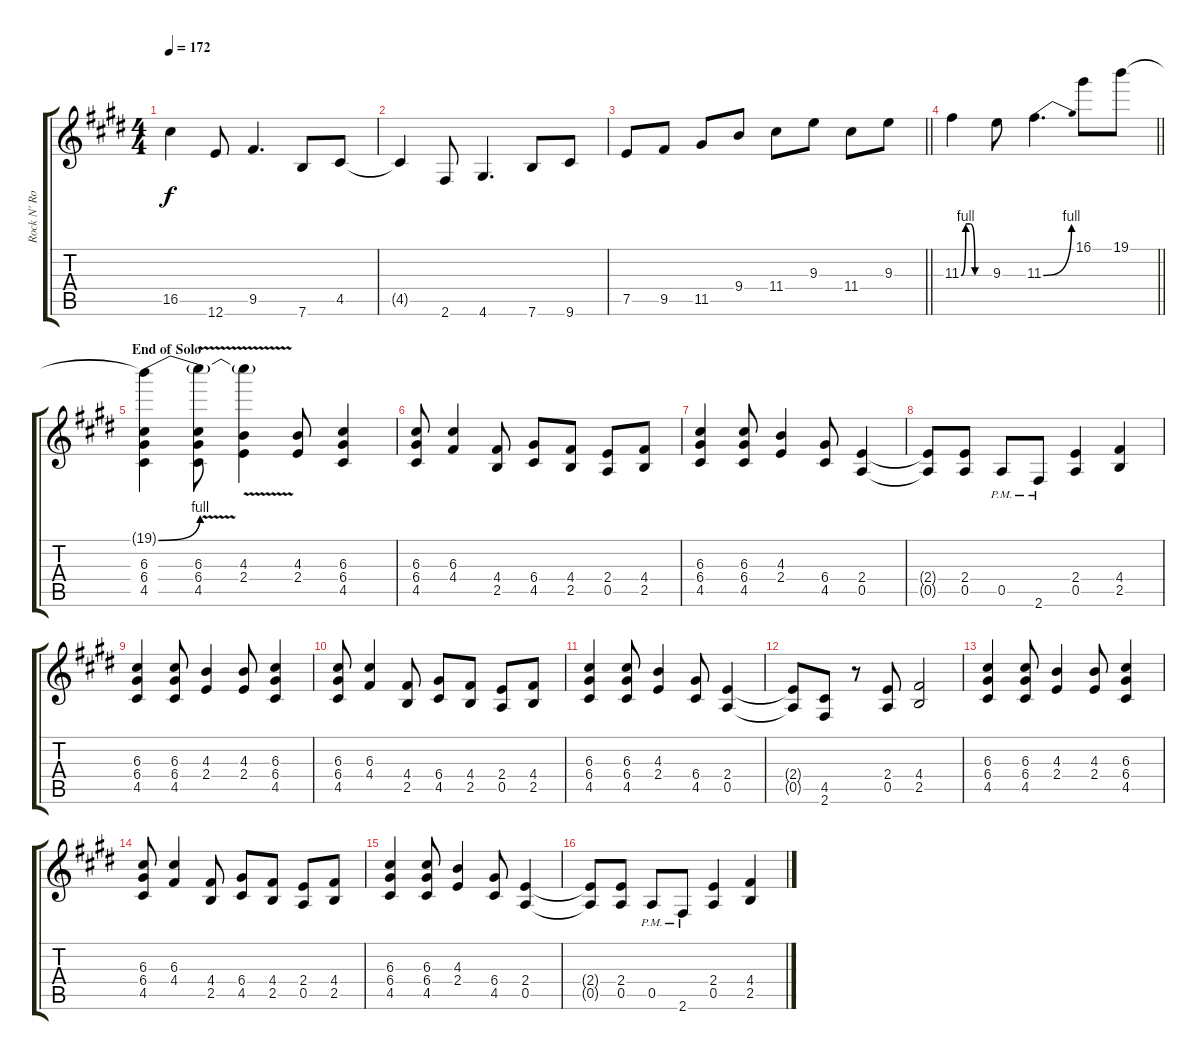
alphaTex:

\track ("Rock N' Rolf" "Rock N' Ro") {instrument distortionguitar}
\staff {score tabs}
\tuning (E4 B3 G3 D3 A2 E2) {hide}
\ts (4 4)
\tempo 172
\clef g2
\ks c#minor
16.5{t}.4{dy f} 12.6.8 9.5.4{d} 7.6.8 4.5.8 |
4.5{t}.4 2.6.8 4.6.4{d} 7.6.8 9.6.8 |
\barLineRight lightlight
7.5.8 9.5.8 11.5.8 9.4.8 11.4.8 9.3.8 11.4.8 9.3.8 |
\barLineRight lightlight
11.3{be (custom 0 0 10 4 20 4 30 0 60 0)}.4 9.3.8 11.3{be (bend 0 0 60 4)}.4{d} 16.1.8 19.1.8 |
\section ("" "End of Solo")
(19.1{be (bend 0 0 60 4) t} 6.3 6.4 4.5).4{volume 12} (19.1{v t} 6.3 6.4 4.5).8 (19.1{t} 4.3 2.4).4 (4.3 2.4).8 (6.3 6.4 4.5).4 |
(6.3 6.4 4.5).8 (6.3 4.4).4 (4.4 2.5).8 (6.4 4.5).8 (4.4 2.5).8 (2.4 0.5).8 (4.4 2.5).8 |
(6.3 6.4 4.5).4 (6.3 6.4 4.5).8 (4.3 2.4).4 (6.4 4.5).8 (2.4 0.5).4 |
(2.4{t} 0.5{t}).8 (2.4 0.5).8 0.5{pm}.8 2.6{pm}.8 (2.4 0.5).4 (4.4 2.5).4 |
(6.3 6.4 4.5).4 (6.3 6.4 4.5).8 (4.3 2.4).4 (4.3 2.4).8 (6.3 6.4 4.5).4 |
(6.3 6.4 4.5).8 (6.3 4.4).4 (4.4 2.5).8 (6.4 4.5).8 (4.4 2.5).8 (2.4 0.5).8 (4.4 2.5).8 |
(6.3 6.4 4.5).4 (6.3 6.4 4.5).8 (4.3 2.4).4 (6.4 4.5).8 (2.4 0.5).4 |
(2.4{t} 0.5{t}).8 (4.5 2.6).8 r.8 (2.4 0.5).8 (4.4 2.5).2 |
(6.3 6.4 4.5).4 (6.3 6.4 4.5).8 (4.3 2.4).4 (4.3 2.4).8 (6.3 6.4 4.5).4 |
(6.3 6.4 4.5).8 (6.3 4.4).4 (4.4 2.5).8 (6.4 4.5).8 (4.4 2.5).8 (2.4 0.5).8 (4.4 2.5).8 |
(6.3 6.4 4.5).4 (6.3 6.4 4.5).8 (4.3 2.4).4 (6.4 4.5).8 (2.4 0.5).4 |
(2.4{t} 0.5{t}).8 (2.4 0.5).8 0.5{pm}.8 2.6{pm}.8 (2.4 0.5).4 (4.4 2.5).4
